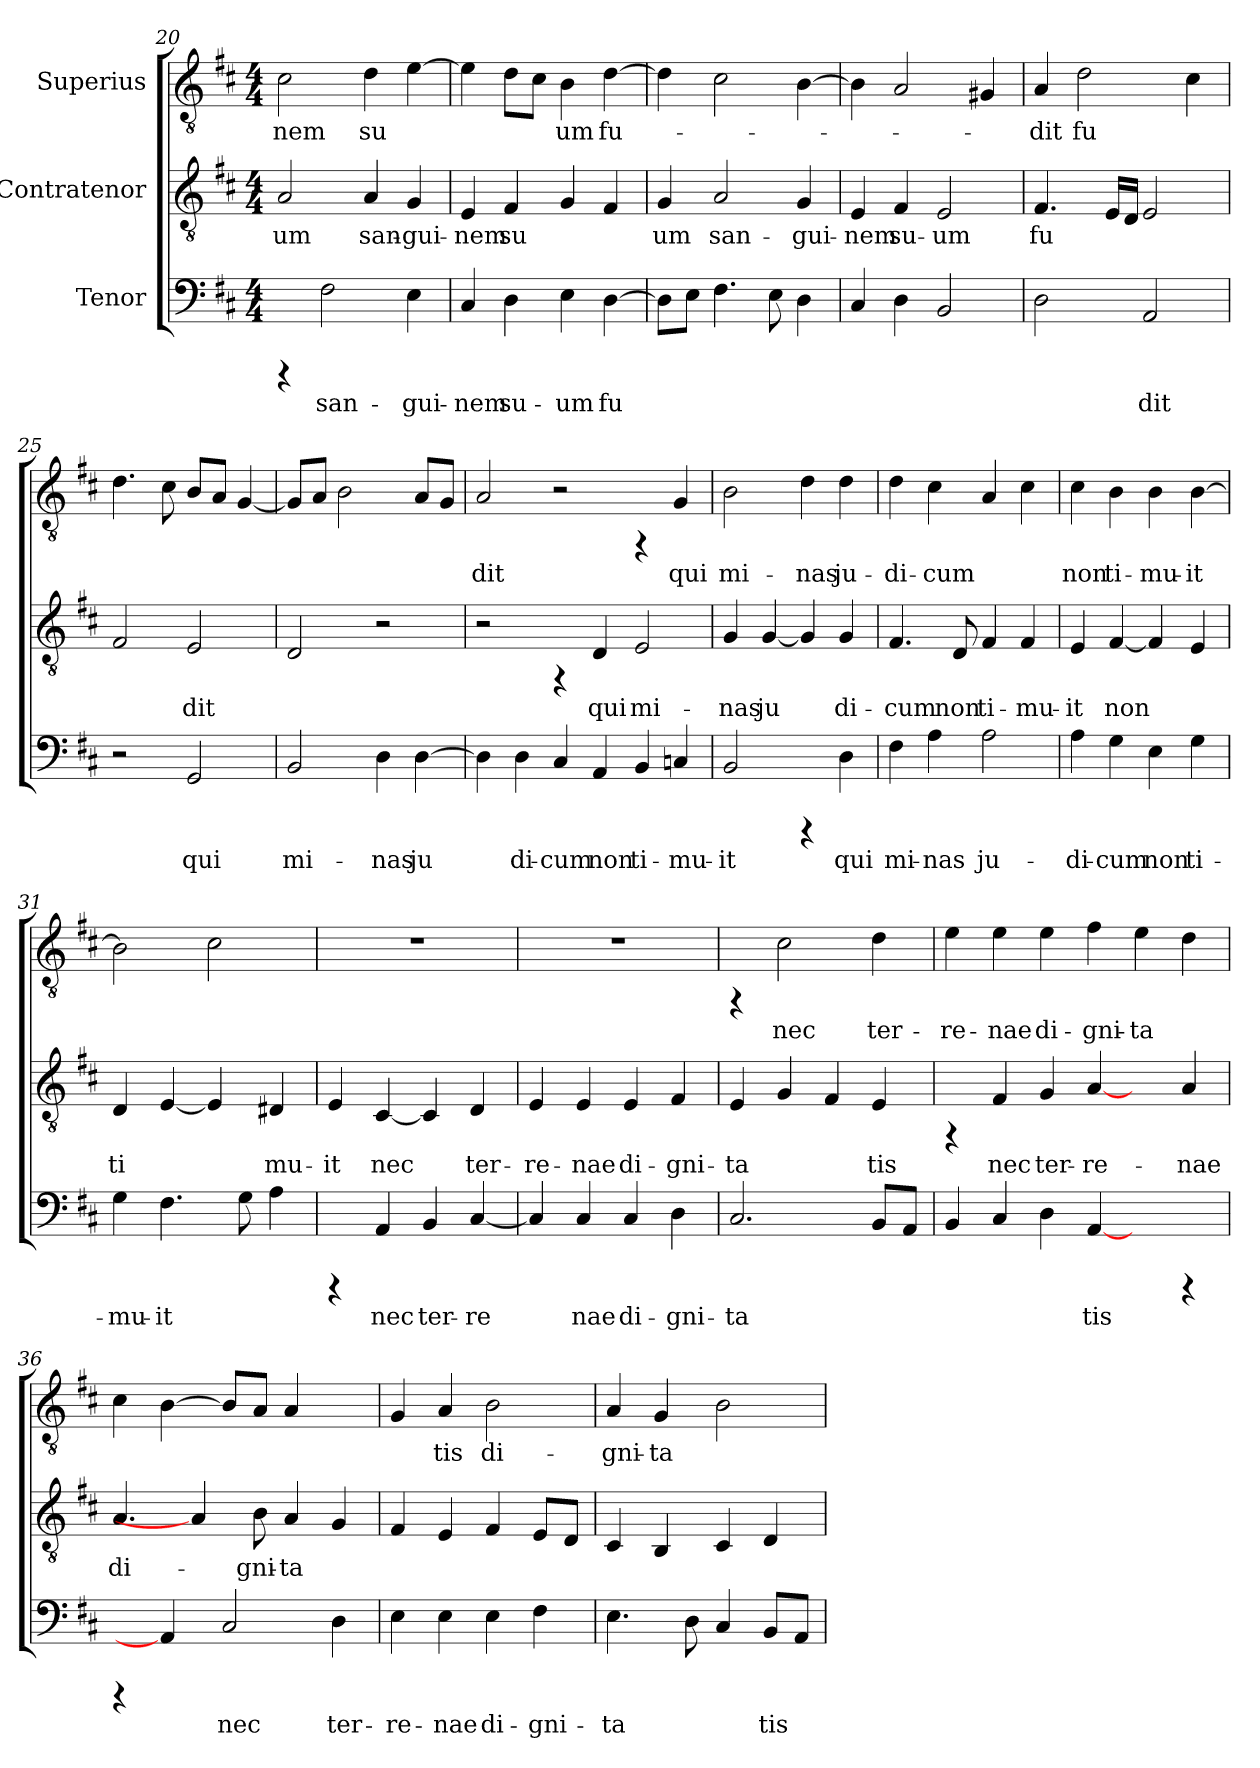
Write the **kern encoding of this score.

**kern	**text	**kern	**text	**kern	**text
*part3	*part3	*part2	*part2	*part1	*part1
*staff3	*staff3	*staff2	*staff2	*staff1	*staff1
*I"Tenor	*	*I"Contratenor	*	*I"Superius	*
*clefF4	*	*clefGv2	*	*clefGv2	*
*k[f#c#]	*	*k[f#c#]	*	*k[f#c#]	*
*D:	*	*D:	*	*D:	*
*M4/4	*	*M4/4	*	*M4/4	*
=20	=20	=20	=20	=20	=20
!	!	!	!LO:LY:b:cj	!	!LO:LY:b:cj
4rCCC	.	2A/	-um	2c#\	-nem
!	!LO:LY:b:cj	!	!	!	!
2F#\	san-	.	.	.	.
!	!	!	!LO:LY:b:cj	!	!LO:LY:b:cj
.	.	4A/	san-	4d\	su-
!	!LO:LY:b:cj	!	!LO:LY:b:cj	!	!LO:LY:b:cj
4E\	-gui-	4G/	-gui-	[>4e\	--
=21	=21	=21	=21	=21	=21
!	!LO:LY:b:cj	!	!LO:LY:b:cj	!	!LO:LY:b:cj
4C#/	-nem	4E/	-nem	4e\]	-
!	!LO:LY:b:cj	!	!LO:LY:b:cj	!	!LO:LY:b:cj
4D\	su-	4F#/	su-	8d\L	.
!	!	!	!	!	!LO:LY:b:cj
.	.	.	.	8c#\J	.
!	!LO:LY:b:cj	!	!LO:LY:b:cj	!	!LO:LY:b:cj
4E\	-um	4G/	--	4B\	um
!	!LO:LY:b:cj	!	!LO:LY:b:cj	!	!LO:LY:b:cj
[>4D\	fu-	4F#/	--	[>4d\	fu-
=22	=22	=22	=22	=22	=22
!	!	!	!LO:LY:b:cj	!	!
8D\L]	.	4G/	-um	4d\]	.
8E\J	.	.	.	.	.
!	!	!	!LO:LY:b:cj	!	!
4.F#\	.	2A/	san-	2c#\	.
8E\	.	.	.	.	.
!	!	!	!LO:LY:b:cj	!	!
4D\	.	4G/	-gui-	[>4B\	.
!!LO:PB:g=z
=23	=23	=23	=23	=23	=23
!	!	!	!LO:LY:b:cj	!	!
4C#/	.	4E/	-nem	4B\]	.
!	!	!	!LO:LY:b:cj	!	!
4D\	.	4F#/	su-	2A/	.
!	!	!	!LO:LY:b:cj	!	!
2BB/	.	2E/	-um	.	.
.	.	.	.	4G#X/	.
=24	=24	=24	=24	=24	=24
!	!LO:LY:b:cj	!	!LO:LY:b:cj	!	!LO:LY:b:cj
2D\	-	4.F#/	fu-	4A/	-dit
!	!	!	!	!	!LO:LY:b:cj
.	.	.	.	2d\	fu-
!	!	!	!LO:LY:b:cj	!	!
.	.	16E/L	--	.	.
!	!	!	!LO:LY:b:cj	!	!
.	.	16D/J	--	.	.
!	!LO:LY:b:cj	!	!LO:LY:b:cj	!	!
2AA/	dit	2E/	--	.	.
!	!	!	!	!	!LO:LY:b:cj
.	.	.	.	4c#\	--
=25	=25	=25	=25	=25	=25
!	!	!	!LO:LY:b:cj	!	!
2r	.	2F#/	-	4.d\	.
.	.	.	.	8c#\	.
!	!LO:LY:b:cj	!	!LO:LY:b:cj	!	!
2GG/	qui	2E/	dit	8B/L	.
.	.	.	.	8A/J	.
.	.	.	.	[<4G/	.
!!LO:LB:g=z
=26	=26	=26	=26	=26	=26
!	!LO:LY:b:cj	!	!	!	!
2BB/	mi-	2D/	.	8G/L]	.
.	.	.	.	8A/J	.
.	.	.	.	2B\	.
!	!LO:LY:b:cj	!	!	!	!
4D\	-nas	2r	.	.	.
!	!LO:LY:b:cj	!	!	!	!
[>4D\	ju-	.	.	8A/L	.
.	.	.	.	8G/J	.
!!LO:LB:g=z
=27	=27	=27	=27	=27	=27
!	!LO:LY:b:cj	!	!	!	!LO:LY:b:cj
4D\]	-	2r	.	2A/	-dit
!	!LO:LY:b:cj	!	!	!	!
4D\	di-	.	.	.	.
!	!LO:LY:b:cj	!	!	!	!
4C#/	-cum	4rFF	.	2r	.
!	!LO:LY:b:cj	!	!LO:LY:b:cj	!	!
4AA/	non	4D/	qui	.	.
!	!LO:LY:b:cj	!	!LO:LY:b:cj	!	!
4BB/	ti-	2E/	mi-	4rFF	.
!	!LO:LY:b:cj	!	!	!	!LO:LY:b:cj
4Cn/	-mu-	.	.	4G/	qui
=28	=28	=28	=28	=28	=28
!	!LO:LY:b:cj	!	!LO:LY:b:cj	!	!LO:LY:b:cj
2BB/	-it	4G/	-nas	2B\	mi-
!	!	!	!LO:LY:b:cj	!	!
.	.	[<4G/	ju-	.	.
!	!	!	!LO:LY:b:cj	!	!LO:LY:b:cj
4rCCC	.	4G/]	-	4d\	-nas
!	!LO:LY:b:cj	!	!LO:LY:b:cj	!	!LO:LY:b:cj
4D\	qui	4G/	di-	4d\	ju-
=29	=29	=29	=29	=29	=29
!	!LO:LY:b:cj	!	!LO:LY:b:cj	!	!LO:LY:b:cj
4F#\	mi-	4.F#/	-cum	4d\	-di-
!	!LO:LY:b:cj	!	!	!	!LO:LY:b:cj
4A\	-nas	.	.	4c#\	-cum
!	!	!	!LO:LY:b:cj	!	!
.	.	8D/	non	.	.
!	!LO:LY:b:cj	!	!LO:LY:b:cj	!	!LO:LY:b:cj
2A\	ju-	4F#/	ti-	4A/	.
!	!	!	!LO:LY:b:cj	!	!LO:LY:b:cj
.	.	4F#/	-mu-	4c#\	.
=30	=30	=30	=30	=30	=30
!	!LO:LY:b:cj	!	!LO:LY:b:cj	!	!LO:LY:b:cj
4A\	-di-	4E/	-it	4c#\	non
!	!LO:LY:b:cj	!	!LO:LY:b:cj	!	!LO:LY:b:cj
4G\	-cum	[<4F#/	non	4B\	ti-
!	!LO:LY:b:cj	!	!LO:LY:b:cj	!	!LO:LY:b:cj
4E\	non	4F#/]	.	4B\	-mu-
!	!LO:LY:b:cj	!	!LO:LY:b:cj	!	!LO:LY:b:cj
4G\	ti-	4E/	.	[>4B\	-it
=31	=31	=31	=31	=31	=31
!	!LO:LY:b:cj	!	!LO:LY:b:cj	!	!
4G\	-mu-	4D/	ti-	2B\]	.
!	!LO:LY:b:cj	!	!LO:LY:b:cj	!	!
4.F#\	-it	[<4E/	-	.	.
!	!	!	!LO:LY:b:cj	!	!
.	.	4E/]	.	2c#\	.
!	!LO:LY:b:cj	!	!	!	!
8G\	.	.	.	.	.
!	!LO:LY:b:cj	!	!LO:LY:b:cj	!	!
4A\	.	4D#X/	mu-	.	.
!!LO:LB:g=z
=32	=32	=32	=32	=32	=32
!	!	!	!LO:LY:b:cj	!	!
4rCCC	.	4E/	-it	1r	.
!	!LO:LY:b:cj	!	!LO:LY:b:cj	!	!
4AA/	nec	[<4C#/	nec	.	.
!	!LO:LY:b:cj	!	!LO:LY:b:cj	!	!
4BB/	ter-	4C#/]	.	.	.
!	!LO:LY:b:cj	!	!LO:LY:b:cj	!	!
[<4C#/	-re-	4D/	ter-	.	.
=33	=33	=33	=33	=33	=33
!	!LO:LY:b:cj	!	!LO:LY:b:cj	!	!
4C#/]	-	4E/	-re-	1r	.
!	!LO:LY:b:cj	!	!LO:LY:b:cj	!	!
4C#/	nae	4E/	-nae	.	.
!	!LO:LY:b:cj	!	!LO:LY:b:cj	!	!
4C#/	di-	4E/	di-	.	.
!	!LO:LY:b:cj	!	!LO:LY:b:cj	!	!
4D\	-gni-	4F#/	-gni-	.	.
=34	=34	=34	=34	=34	=34
!	!LO:LY:b:cj	!	!LO:LY:b:cj	!	!
2.C#/	-ta-	4E/	-ta-	4rFF	.
!	!	!	!LO:LY:b:cj	!	!LO:LY:b:cj
.	.	4G/	-	2c#\	nec
!	!	!	!LO:LY:b:cj	!	!
.	.	4F#/	.	.	.
!	!LO:LY:b:cj	!	!LO:LY:b:cj	!	!LO:LY:b:cj
8BB/L	--	4E/	tis	4d\	ter-
!	!LO:LY:b:cj	!	!	!	!
8AA/J	--	.	.	.	.
=35	=35	=35	=35	=35	=35
!	!	!	!	!	!LO:LY:b:cj
4BB/	.	4rFF	.	4e\	-re-
!	!	!	!LO:LY:b:cj	!	!LO:LY:b:cj
4C#/	.	4F#/	nec	4e\	-nae
!	!LO:LY:b:cj	!	!LO:LY:b:cj	!	!LO:LY:b:cj
4D\	-	4G/	ter-	4e\	di-
!	!LO:LY:b:cj	!	!LO:LY:b:cj	!	!LO:LY:b:cj
[4AA/	tis	[4A/	-re-	4f#\	-gni-
!	!	!	!	!	!LO:LY:b:cj
4ryy	.	4ryy	.	4e\	-ta-
!	!	!	!LO:LY:b:cj	!	!LO:LY:b:cj
4rCCC	.	4A/	-nae	4d\	--
!!LO:PB:g=z
=36	=36	=36	=36	=36	=36
!	!	!	!LO:LY:b:cj	!	!
4rCCC	.	4.A/	di-	4c#\	.
4AA/]	.	.	.	[>4B\	.
.	.	4A/]	.	.	.
!	!LO:LY:b:cj	!	!	!	!
2C#/	nec	.	.	8B/L]	.
!	!	!	!LO:LY:b:cj	!	!
.	.	8B\	-gni-	8A/J	.
!	!	!	!LO:LY:b:cj	!	!
.	.	4A/	-ta-	4A/	.
!	!LO:LY:b:cj	!	!LO:LY:b:cj	!	!
4D\	ter-	4G/	--	4ryy	.
=37	=37	=37	=37	=37	=37
!	!LO:LY:b:cj	!	!	!	!LO:LY:b:cj
4E\	-re-	4F#/	.	4G/	-
!	!LO:LY:b:cj	!	!	!	!LO:LY:b:cj
4E\	-nae	4E/	.	4A/	tis
!	!LO:LY:b:cj	!	!	!	!LO:LY:b:cj
4E\	di-	4F#/	.	2B\	di-
!	!LO:LY:b:cj	!	!	!	!
4F#\	-gni-	8E/L	.	.	.
.	.	8D/J	.	.	.
=38	=38	=38	=38	=38	=38
!	!LO:LY:b:cj	!	!	!	!LO:LY:b:cj
4.E\	-ta-	4C#/	.	4A/	-gni-
!	!	!	!	!	!LO:LY:b:cj
.	.	4BB/	.	4G/	-ta-
!	!LO:LY:b:cj	!	!	!	!
8D\	-	.	.	.	.
!	!LO:LY:b:cj	!	!	!	!LO:LY:b:cj
4C#/	.	4C#/	.	2B\	--
!	!LO:LY:b:cj	!	!	!	!
8BB/L	tis	4D/	.	.	.
!	!LO:LY:b:cj	!	!	!	!
8AA/J	.	.	.	.	.
=	=	=	=	=	=
*-	*-	*-	*-	*-	*-
